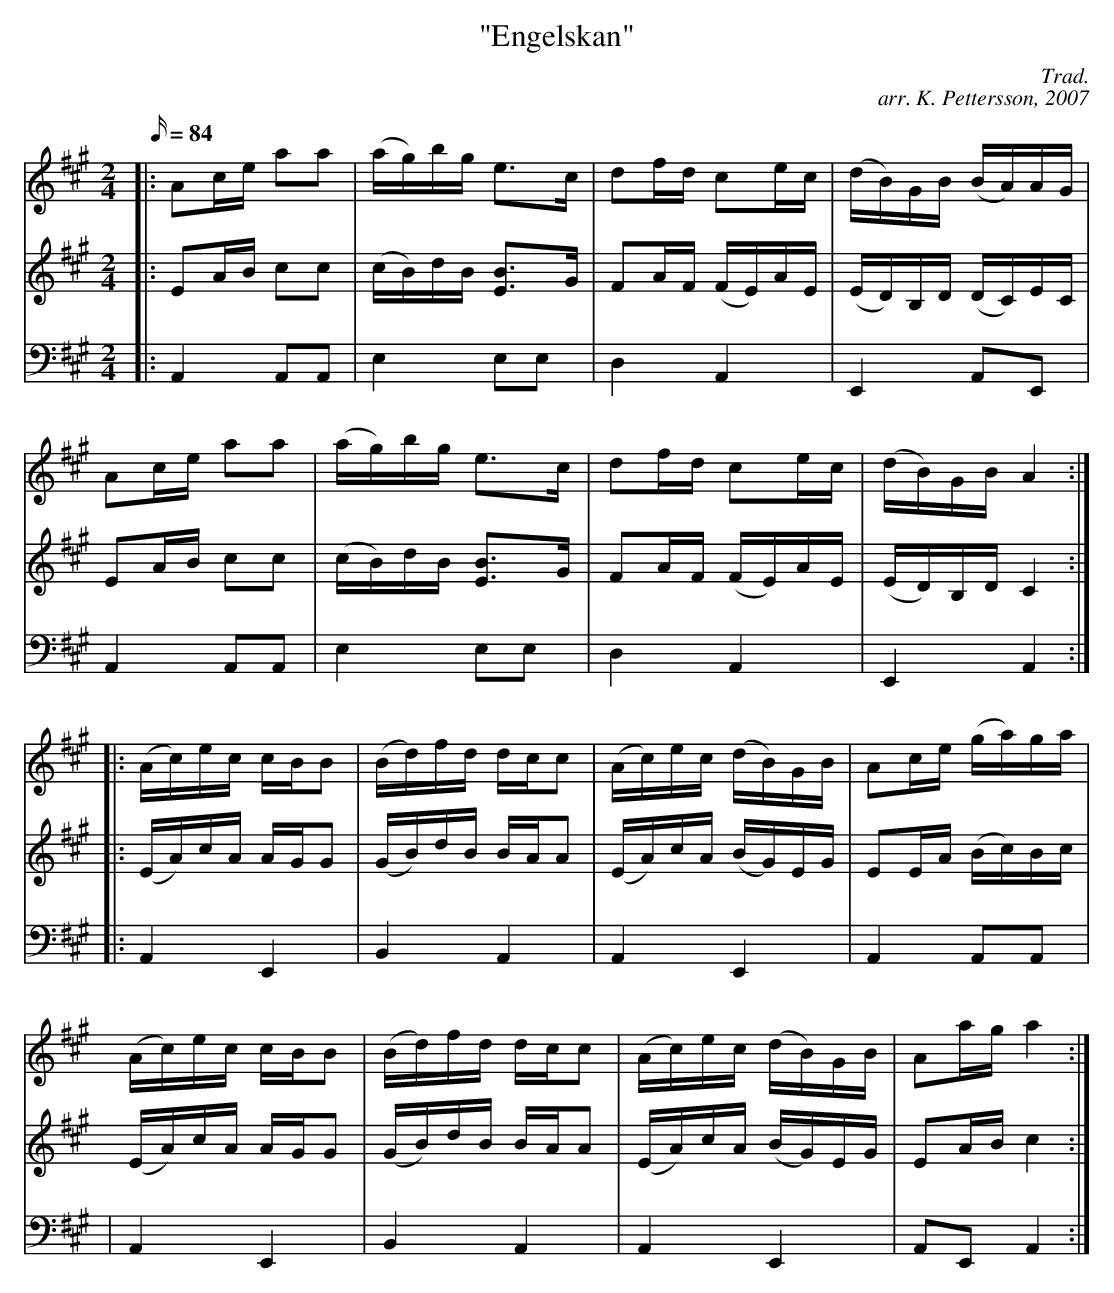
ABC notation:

X:1
T: "Engelskan"
C: Trad.
C: arr. K. Pettersson, 2007
M: 2/4
L: 1/16
Q: 84
K: A
V: 1
|: A2ce a2a2 | (ag)bg e2>c2 | d2fd c2ec | (dB)GB (BA)AG |
A2ce a2a2 | (ag)bg e2>c2 | d2fd c2ec | (dB)GB A4 :|
|: (Ac)ec cBB2 | (Bd)fd dcc2 | (Ac)ec (dB)GB | A2ce (ga)ga |
(Ac)ec cBB2 | (Bd)fd dcc2 | (Ac)ec (dB)GB | A2ag a4 :|
V: 2
|: E2AB c2c2 | (cB)dB [E2B2]>G2 | F2AF (FE)AE | (ED)B,D (DC)EC |
E2AB c2c2 | (cB)dB [E2B2]>G2 | F2AF (FE)AE | (ED)B,D C4 :|
|: (EA)cA AGG2 | (GB)dB BAA2 | (EA)cA (BG)EG | E2EA (Bc)Bc |
(EA)cA AGG2 | (GB)dB BAA2 | (EA)cA (BG)EG | E2AB c4 :|
V: 3
K: bass
|: A,,4 A,,2A,,2 | E,4 E,2E,2 | D,4 A,,4 | E,,4 A,,2E,,2 |
A,,4 A,,2A,,2 | E,4 E,2E,2 | D,4 A,,4 | E,,4 A,,4 :|
|: A,,4 E,,4 | B,,4 A,,4 | A,,4 E,,4 | A,,4 A,,2A,,2 |
| A,,4 E,,4 | B,,4 A,,4 | A,,4 E,,4 | A,,2E,,2 A,,4 :|
